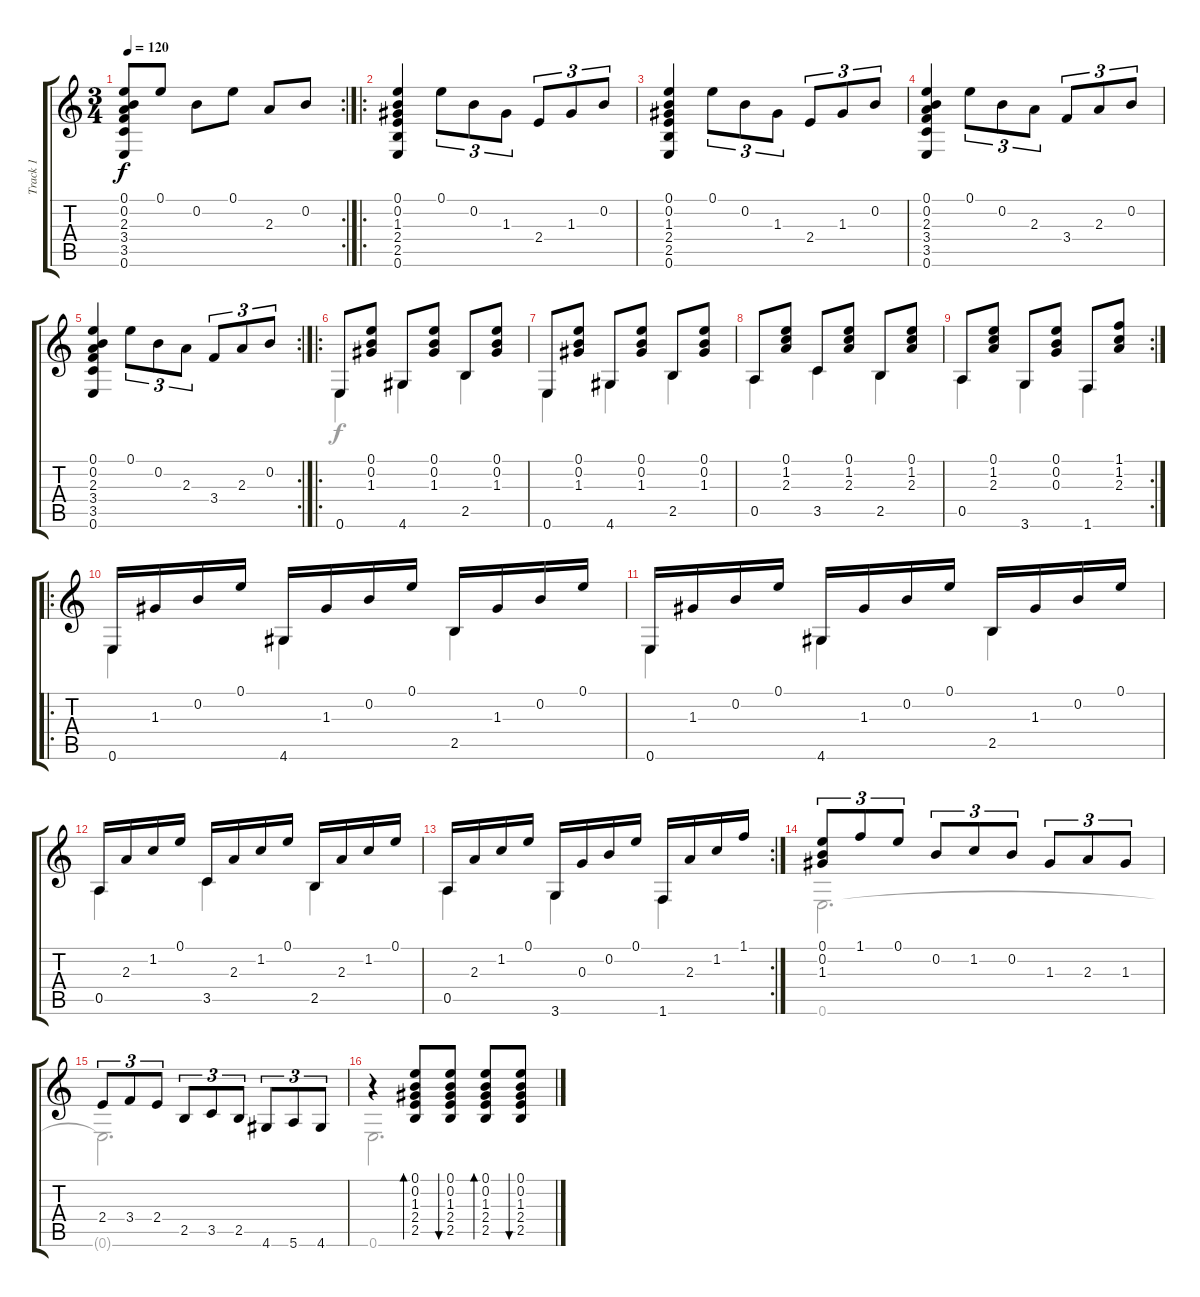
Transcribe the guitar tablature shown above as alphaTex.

\track ("Track 1" "Track 1") {instrument acousticguitarnylon}
\staff {score tabs}
\tuning (E4 B3 G3 D3 A2 E2) {hide}
\voice
\rc 2
\ts (3 4)
\tempo 120
\clef g2
\ks c
(0.1 0.2 2.3 3.4 3.5 0.6).8{dy f} 0.1.8 0.2.8 0.1.8 2.3.8 0.2.8 |
\ro
(0.1 0.2 1.3 2.4 2.5 0.6).4 0.1.8{tu (3 2)} 0.2.8{tu (3 2)} 1.3.8{tu (3 2)} 2.4.8{tu (3 2)} 1.3.8{tu (3 2)} 0.2.8{tu (3 2)} |
(0.1 0.2 1.3 2.4 2.5 0.6).4 0.1.8{tu (3 2)} 0.2.8{tu (3 2)} 1.3.8{tu (3 2)} 2.4.8{tu (3 2)} 1.3.8{tu (3 2)} 0.2.8{tu (3 2)} |
(0.1 0.2 2.3 3.4 3.5 0.6).4 0.1.8{tu (3 2)} 0.2.8{tu (3 2)} 2.3.8{tu (3 2)} 3.4.8{tu (3 2)} 2.3.8{tu (3 2)} 0.2.8{tu (3 2)} |
\rc 2
(0.1 0.2 2.3 3.4 3.5 0.6).4 0.1.8{tu (3 2)} 0.2.8{tu (3 2)} 2.3.8{tu (3 2)} 3.4.8{tu (3 2)} 2.3.8{tu (3 2)} 0.2.8{tu (3 2)} |
\ro
0.6.8 (0.1 0.2 1.3).8 4.6.8 (0.1 0.2 1.3).8 2.5.8 (0.1 0.2 1.3).8 |
0.6.8 (0.1 0.2 1.3).8 4.6.8 (0.1 0.2 1.3).8 2.5.8 (0.1 0.2 1.3).8 |
0.5.8 (0.1 1.2 2.3).8 3.5.8 (0.1 1.2 2.3).8 2.5.8 (0.1 1.2 2.3).8 |
\rc 2
0.5.8 (0.1 1.2 2.3).8 3.6.8 (0.1 0.2 0.3).8 1.6.8 (1.1 1.2 2.3).8 |
\ro
0.6.16 1.3.16 0.2.16 0.1.16 4.6.16 1.3.16 0.2.16 0.1.16 2.5.16 1.3.16 0.2.16 0.1.16 |
0.6.16 1.3.16 0.2.16 0.1.16 4.6.16 1.3.16 0.2.16 0.1.16 2.5.16 1.3.16 0.2.16 0.1.16 |
0.5.16 2.3.16 1.2.16 0.1.16 3.5.16 2.3.16 1.2.16 0.1.16 2.5.16 2.3.16 1.2.16 0.1.16 |
\rc 2
0.5.16 2.3.16 1.2.16 0.1.16 3.6.16 0.3.16 0.2.16 0.1.16 1.6.16 2.3.16 1.2.16 1.1.16 |
(0.1 0.2 1.3).8{tu (3 2)} 1.1.8{tu (3 2)} 0.1.8{tu (3 2)} 0.2.8{tu (3 2)} 1.2.8{tu (3 2)} 0.2.8{tu (3 2)} 1.3.8{tu (3 2)} 2.3.8{tu (3 2)} 1.3.8{tu (3 2)} |
2.4.8{tu (3 2)} 3.4.8{tu (3 2)} 2.4.8{tu (3 2)} 2.5.8{tu (3 2)} 3.5.8{tu (3 2)} 2.5.8{tu (3 2)} 4.6.8{tu (3 2)} 5.6.8{tu (3 2)} 4.6.8{tu (3 2)} |
r.4 (0.1 0.2 1.3 2.4 2.5).8{bd 60} (0.1 0.2 1.3 2.4 2.5).8{bu 60} (0.1 0.2 1.3 2.4 2.5).8{bd 60} (0.1 0.2 1.3 2.4 2.5).8{bu 60}
\voice
\clef g2
\ottava regular
\simile none
\ks c
|
|
|
|
|
0.6.4 4.6.4 2.5.4 |
0.6.4 4.6.4 2.5.4 |
0.5.4 3.5.4 2.5.4 |
0.5.4 3.6.4 1.6.4 |
0.6.4 4.6.4 2.5.4 |
0.6.4 4.6.4 2.5.4 |
0.5.4 3.5.4 2.5.4 |
0.5.4 3.6.4 1.6.4 |
0.6.2{d} |
0.6{t}.2{d} |
0.6.2{d}
